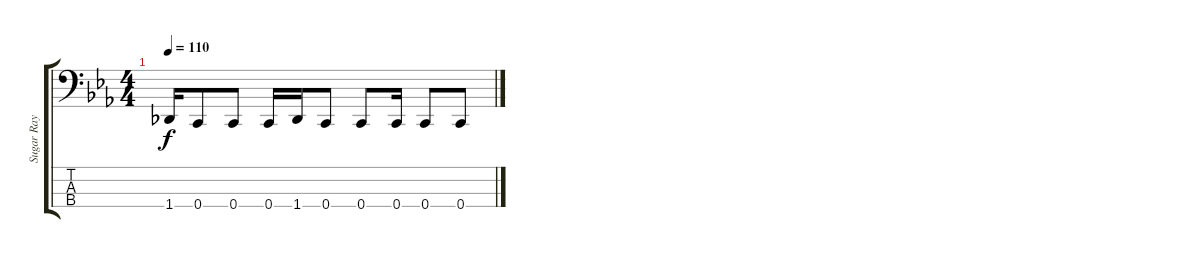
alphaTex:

\track ("Sugar Ray Runge" "Sugar Ray ") {instrument synthbass1}
\staff {score tabs}
\tuning (F2 C2 G1 C1) {hide}
\ts (4 4)
\tempo 110
\clef f4
\ks cminor
1.4.16{dy f} 0.4.8 0.4.8 0.4.16 1.4.16 0.4.8 0.4.8 0.4.16 0.4.8 0.4.8
